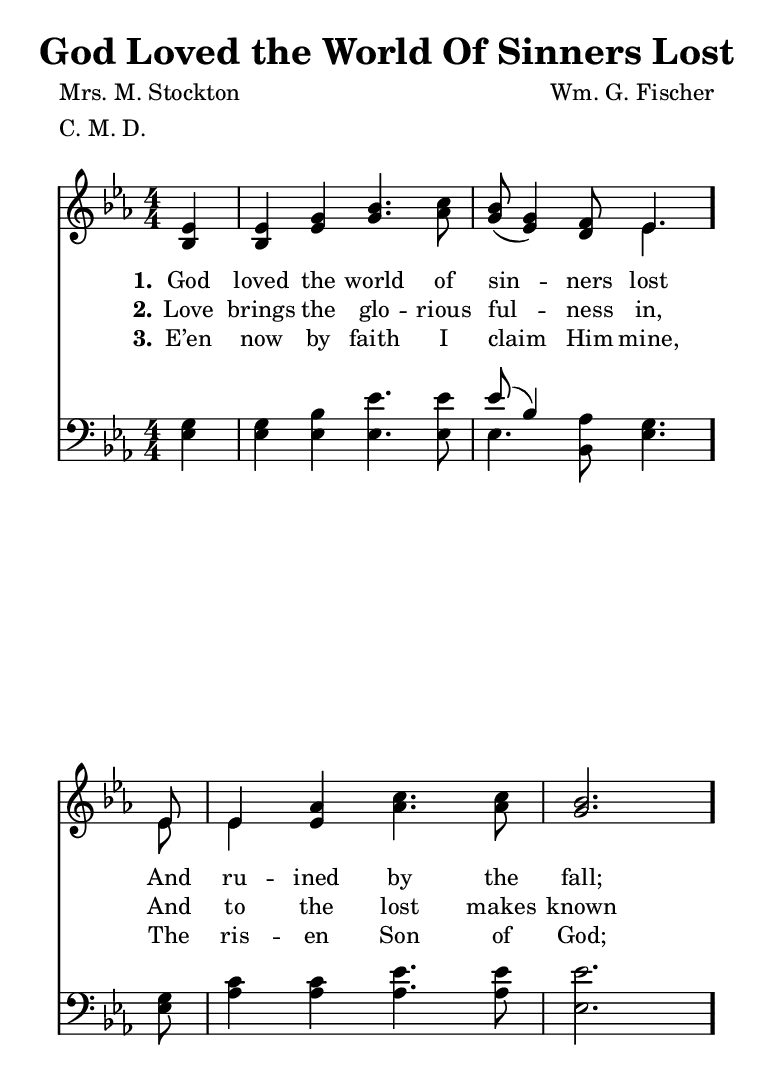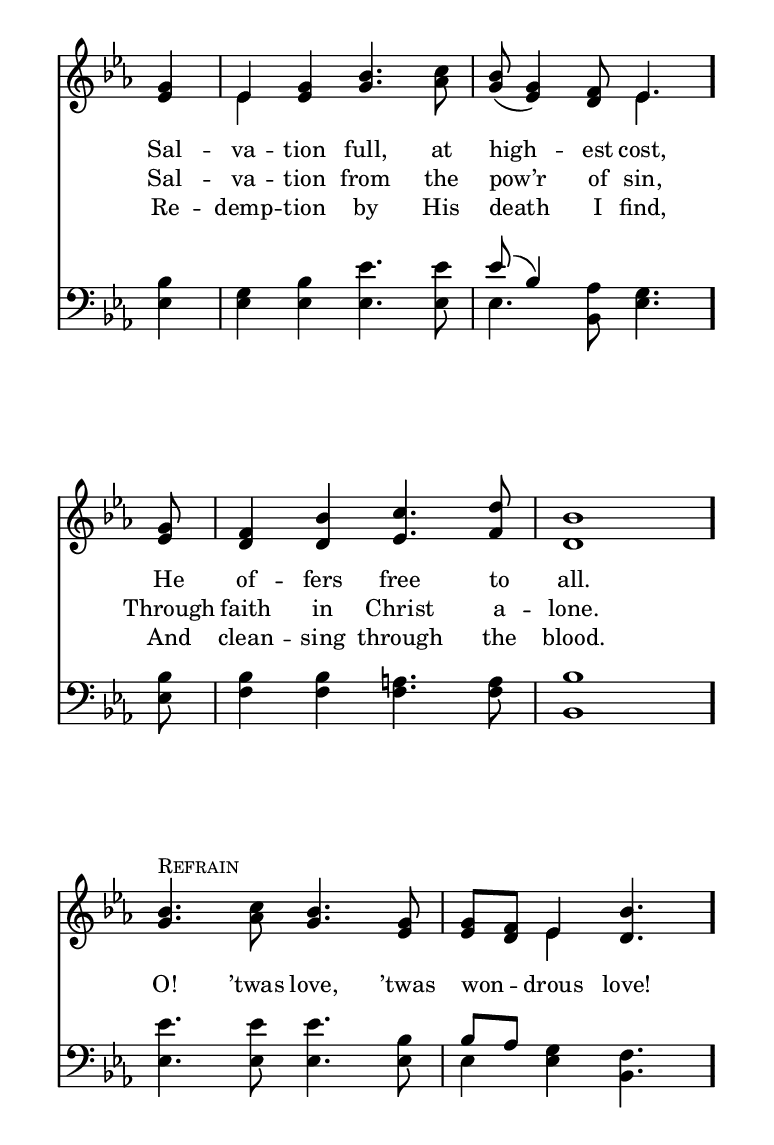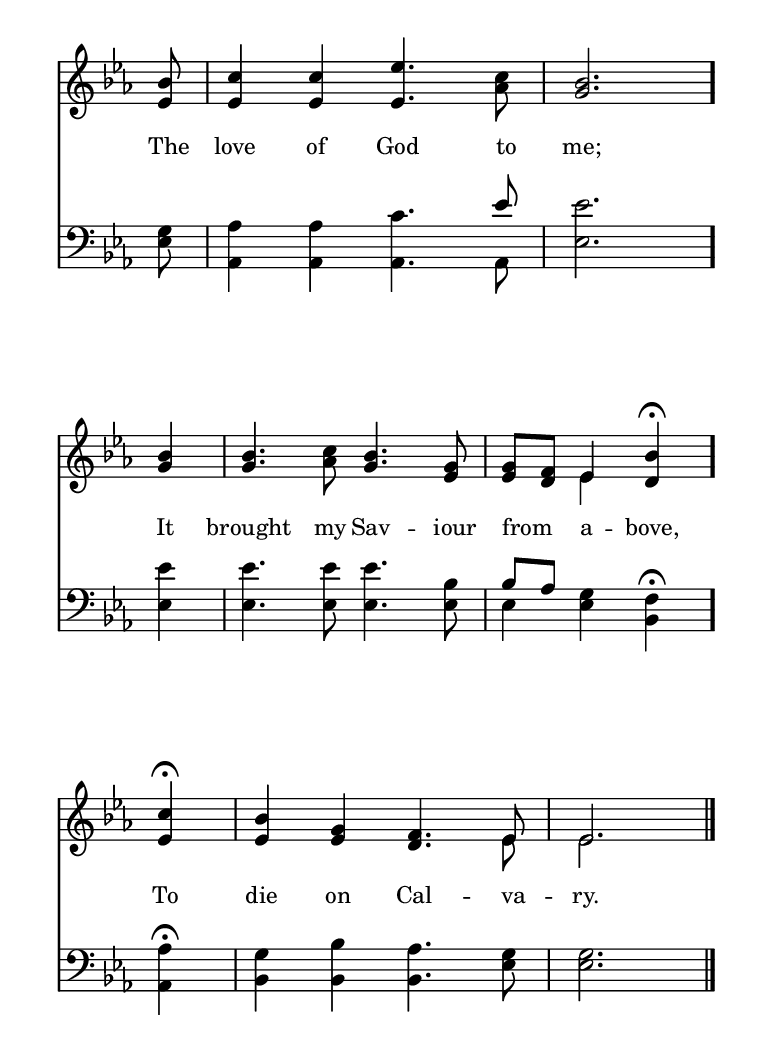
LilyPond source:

\include "common/global.ily"
\paper {
  \include "common/paper.ily"
  %ragged-bottom = ##t
  ragged-last-bottom = ##t
  %systems-per-page = ##f
  %page-count = ##f
}

\header{
  hymnnumber = "14"
  title = "God Loved the World Of Sinners Lost"
  tunename = ""
  meter = "C. M. D."
  poet = "Mrs. M. Stockton"
  composer = "Wm. G. Fischer"
  %copyright = ""
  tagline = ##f
}

% for fermata in MIDI
ta = { \tempo 4=80 }
tb = { \tempo 4=40 }

patternA = { \ta c4 | c4 c4 c4. c8 | c8( c4) c8 c4. } % Line 1, 3 soprano / alto / tenor
patternB = { \ta c8 | c4 c4 c4. c8 | c2.            } % Line 2 all, Refrain line 2 all
patternC = { \ta c8 | c4 c4 c4. c8 | c1             } % Line 4 all
patternD = { \ta c4 | c4 c4 c4. c8 | c4.     c8 c4. } % Line 1, 3 bass

patternE = { \ta c4. c8 c4. c8 | c8[ c8] c4 c4. } % Refrain line 1 soprano / alto / tenor
patternF = { \ta c4 | c4. c8 c4. c8 | c8[ c8] c4 \tb c4 } % Refrain line 3 soprano / alto / tenor
patternG = { \tb c4 \ta | c4 c4 c4. c8 | c2. } % Refrain line 4 all

patternH = { \ta c4. c8 c4. c8 | c4 c4 c4. } % Refrain line 1 bass
patternI = { \ta c4 | c4. c8 c4. c8 | c4 c4 \tb c4 } % Refrain line 3 bass

global = {
  \include "common/overrides.ily"
  \override Staff.TimeSignature.style = #'numbered
  \time 4/4
  \override Score.MetronomeMark.transparent = ##t % hide all fermata changes too
  \ta
  \key ees \major
  \partial 4
  \autoBeamOff
}

notesSoprano = {
\global
\relative c' {

  \changePitch \patternA { ees | ees g bes c | bes g f ees }
  \changePitch \patternB { ees | ees aes c c | bes         }
  \changePitch \patternA { g   | ees g bes c | bes g f ees }
  \changePitch \patternC { g   | f bes c d   | bes         }

  << s^\markup { \small \caps "Refrain" }
  \changePitch \patternE { bes c bes g | g f ees bes' } >>
  \changePitch \patternB {         bes | c c ees c   | bes          }
  \changePitch \patternF {         bes | bes c bes g | g f ees bes'\fermata }
  \changePitch \patternG {   c\fermata | bes g f ees | ees          }

  \bar "|."

}
}

notesAlto = {
\global
\relative e' {

  \changePitch \patternA { bes | bes ees g aes   | g ees d ees }
  \changePitch \patternB { ees | ees ees aes aes | g           }
  \changePitch \patternA { ees | ees ees g aes   | g ees d ees }
  \changePitch \patternC { ees | d d ees f       | d           }

  \changePitch \patternE { g aes g ees | ees d ees d }
  \changePitch \patternB {         ees | ees ees ees aes | g           }
  \changePitch \patternF {         g   | g aes g ees     | ees d ees d }
  \changePitch \patternG {         ees | ees ees d ees   | ees         }

}
}

notesTenor = {
\global
\relative a {

  \changePitch \patternA { g   | g bes ees ees | ees bes aes g }
  \changePitch \patternB { g   | c c ees ees   | ees           }
  \changePitch \patternA { bes | g bes ees ees | ees bes aes g }
  \changePitch \patternC { bes | bes bes a a   | bes           }

  \changePitch \patternE { ees ees ees bes | bes aes g f }
  \changePitch \patternB {             g   | aes aes c ees   | ees         }
  \changePitch \patternF {             ees | ees ees ees bes | bes aes g f }
  \changePitch \patternG {             aes | g bes aes g     | g           }

}
}

notesBass = {
\global
\relative f {

  \changePitch \patternD { ees | ees ees ees ees | ees bes ees }
  \changePitch \patternB { ees | aes aes aes aes | ees }
  \changePitch \patternD { ees | ees ees ees ees | ees bes ees }
  \changePitch \patternC { ees | f f f f | bes, }

  \changePitch \patternH { ees ees ees ees | ees ees bes }
  \changePitch \patternB { ees | aes, aes aes aes | ees' }
  \changePitch \patternI { ees | ees ees ees ees | ees ees bes\fermata }
  \changePitch \patternG { aes\fermata | bes bes bes ees | ees }

}
}

Refrain = \lyricmode {

O! ’twas love, ’twas won -- drous love! \bar "."
The love of God to me; \bar "." \break
It brought my Sav -- iour from a -- bove, \bar "."
To die on Cal -- va -- ry. \bar "." \break

}

wordsA = \lyricmode {
\set stanza = "1."

God loved the world of sin -- ners lost \bar "."
And ru -- ined by the fall; \bar "." \break
Sal -- va -- tion full, at high -- est cost, \bar "."
He of -- fers free to all. \bar "." \break

}

wordsB = \lyricmode {
\set stanza = "2."

Love brings the glo -- rious ful -- ness in,
And to the lost makes known
Sal -- va -- tion from the pow’r of sin,
Through faith in Christ a -- lone.

\Refrain

}

wordsC = \lyricmode {
\set stanza = "3."

E’en now by faith I claim Him mine,
The ris -- en Son of God;
Re -- demp -- tion by His death I find,
And clean -- sing through the blood.

}


\score {
  \context ChoirStaff <<
    \context Staff = upper <<
      \set Staff.autoBeaming = ##f
      \set ChoirStaff.systemStartDelimiter = #'SystemStartBar
      \set ChoirStaff.printPartCombineTexts = ##f
      \partcombine #'(2 . 9) \notesSoprano \notesAlto
      \context NullVoice = sopranos { \voiceOne << \notesSoprano >> }
      \context NullVoice = altos { \voiceTwo << \notesAlto >> }
      \context Lyrics = one   \lyricsto sopranos \wordsA
      \context Lyrics = two   \lyricsto sopranos \wordsB
      \context Lyrics = three \lyricsto sopranos \wordsC
      %\context Lyrics = four  \lyricsto sopranos \wordsD
      %\context Lyrics = five  \lyricsto sopranos \wordsE
    >>
    \context Staff = men <<
      \clef bass
      \set ChoirStaff.printPartCombineTexts = ##f
      \partcombine #'(2 . 9) \notesTenor \notesBass
      \context NullVoice = tenors { \voiceOne << \notesTenor >> }
      \context NullVoice = basses { \voiceTwo << \notesBass >> }
    >>
  >>
  \layout {
    \include "common/layout.ily"
  }
  \midi{
    \include "common/midi.ily"
  }
}

\version "2.19.49"  % necessary for upgrading to future LilyPond versions.

% vi:set et ts=2 sw=2 ai nocindent syntax=lilypond:
